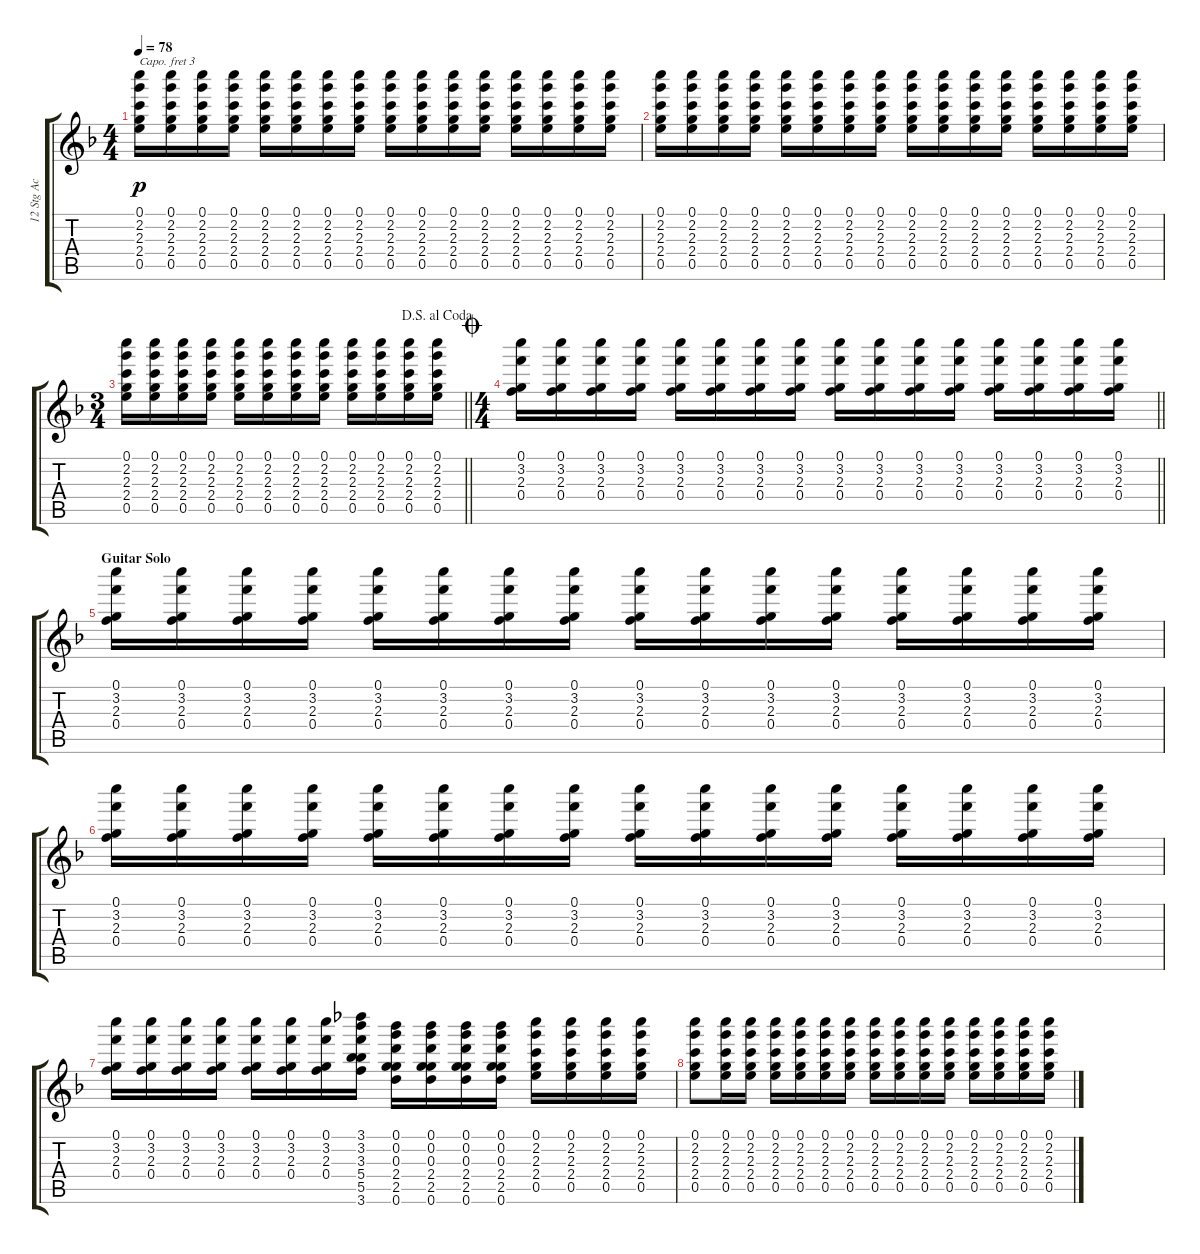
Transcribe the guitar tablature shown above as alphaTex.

\track (" 12 Stg Acoustic Gtr.(steel)" " 12 Stg Ac") {instrument acousticguitarsteel}
\staff {score tabs}
\capo 3
\tuning (E4 B3 G5 D5 A4 E4) {hide}
\ts (4 4)
\tempo 78
\clef g2
\ks f
(0.1 2.2 2.3 2.4 0.5).16{dy p} (0.1 2.2 2.3 2.4 0.5).16 (0.1 2.2 2.3 2.4 0.5).16 (0.1 2.2 2.3 2.4 0.5).16 (0.1 2.2 2.3 2.4 0.5).16 (0.1 2.2 2.3 2.4 0.5).16 (0.1 2.2 2.3 2.4 0.5).16 (0.1 2.2 2.3 2.4 0.5).16 (0.1 2.2 2.3 2.4 0.5).16 (0.1 2.2 2.3 2.4 0.5).16 (0.1 2.2 2.3 2.4 0.5).16 (0.1 2.2 2.3 2.4 0.5).16 (0.1 2.2 2.3 2.4 0.5).16 (0.1 2.2 2.3 2.4 0.5).16 (0.1 2.2 2.3 2.4 0.5).16 (0.1 2.2 2.3 2.4 0.5).16 |
(0.1 2.2 2.3 2.4 0.5).16 (0.1 2.2 2.3 2.4 0.5).16 (0.1 2.2 2.3 2.4 0.5).16 (0.1 2.2 2.3 2.4 0.5).16 (0.1 2.2 2.3 2.4 0.5).16 (0.1 2.2 2.3 2.4 0.5).16 (0.1 2.2 2.3 2.4 0.5).16 (0.1 2.2 2.3 2.4 0.5).16 (0.1 2.2 2.3 2.4 0.5).16 (0.1 2.2 2.3 2.4 0.5).16 (0.1 2.2 2.3 2.4 0.5).16 (0.1 2.2 2.3 2.4 0.5).16 (0.1 2.2 2.3 2.4 0.5).16 (0.1 2.2 2.3 2.4 0.5).16 (0.1 2.2 2.3 2.4 0.5).16 (0.1 2.2 2.3 2.4 0.5).16 |
\ts (3 4)
\jump dalsegnoalcoda
\barLineRight lightlight
(0.1 2.2 2.3 2.4 0.5).16 (0.1 2.2 2.3 2.4 0.5).16 (0.1 2.2 2.3 2.4 0.5).16 (0.1 2.2 2.3 2.4 0.5).16 (0.1 2.2 2.3 2.4 0.5).16 (0.1 2.2 2.3 2.4 0.5).16 (0.1 2.2 2.3 2.4 0.5).16 (0.1 2.2 2.3 2.4 0.5).16 (0.1 2.2 2.3 2.4 0.5).16 (0.1 2.2 2.3 2.4 0.5).16 (0.1 2.2 2.3 2.4 0.5).16 (0.1 2.2 2.3 2.4 0.5).16 |
\ts (4 4)
\jump coda
\barLineRight lightlight
(0.1 3.2 2.3 0.4).16 (0.1 3.2 2.3 0.4).16 (0.1 3.2 2.3 0.4).16 (0.1 3.2 2.3 0.4).16 (0.1 3.2 2.3 0.4).16 (0.1 3.2 2.3 0.4).16 (0.1 3.2 2.3 0.4).16 (0.1 3.2 2.3 0.4).16 (0.1 3.2 2.3 0.4).16 (0.1 3.2 2.3 0.4).16 (0.1 3.2 2.3 0.4).16 (0.1 3.2 2.3 0.4).16 (0.1 3.2 2.3 0.4).16 (0.1 3.2 2.3 0.4).16 (0.1 3.2 2.3 0.4).16 (0.1 3.2 2.3 0.4).16 |
\section ("" "Guitar Solo")
(0.1 3.2 2.3 0.4).16 (0.1 3.2 2.3 0.4).16 (0.1 3.2 2.3 0.4).16 (0.1 3.2 2.3 0.4).16 (0.1 3.2 2.3 0.4).16 (0.1 3.2 2.3 0.4).16 (0.1 3.2 2.3 0.4).16 (0.1 3.2 2.3 0.4).16 (0.1 3.2 2.3 0.4).16 (0.1 3.2 2.3 0.4).16 (0.1 3.2 2.3 0.4).16 (0.1 3.2 2.3 0.4).16 (0.1 3.2 2.3 0.4).16 (0.1 3.2 2.3 0.4).16 (0.1 3.2 2.3 0.4).16 (0.1 3.2 2.3 0.4).16 |
(0.1 3.2 2.3 0.4).16 (0.1 3.2 2.3 0.4).16 (0.1 3.2 2.3 0.4).16 (0.1 3.2 2.3 0.4).16 (0.1 3.2 2.3 0.4).16 (0.1 3.2 2.3 0.4).16 (0.1 3.2 2.3 0.4).16 (0.1 3.2 2.3 0.4).16 (0.1 3.2 2.3 0.4).16 (0.1 3.2 2.3 0.4).16 (0.1 3.2 2.3 0.4).16 (0.1 3.2 2.3 0.4).16 (0.1 3.2 2.3 0.4).16 (0.1 3.2 2.3 0.4).16 (0.1 3.2 2.3 0.4).16 (0.1 3.2 2.3 0.4).16 |
(0.1 3.2 2.3 0.4).16 (0.1 3.2 2.3 0.4).16 (0.1 3.2 2.3 0.4).16 (0.1 3.2 2.3 0.4).16 (0.1 3.2 2.3 0.4).16 (0.1 3.2 2.3 0.4).16 (0.1 3.2 2.3 0.4).16 (3.1 3.2 3.3 5.4 5.5 3.6).16 (0.1 0.2 0.3 2.4 2.5 0.6).16 (0.1 0.2 0.3 2.4 2.5 0.6).16 (0.1 0.2 0.3 2.4 2.5 0.6).16 (0.1 0.2 0.3 2.4 2.5 0.6).16 (0.1 2.2 2.3 2.4 0.5).16 (0.1 2.2 2.3 2.4 0.5).16 (0.1 2.2 2.3 2.4 0.5).16 (0.1 2.2 2.3 2.4 0.5).16 |
(0.1 2.2 2.3 2.4 0.5).8 (0.1 2.2 2.3 2.4 0.5).16 (0.1 2.2 2.3 2.4 0.5).16 (0.1 2.2 2.3 2.4 0.5).16 (0.1 2.2 2.3 2.4 0.5).16 (0.1 2.2 2.3 2.4 0.5).16 (0.1 2.2 2.3 2.4 0.5).16 (0.1 2.2 2.3 2.4 0.5).16 (0.1 2.2 2.3 2.4 0.5).16 (0.1 2.2 2.3 2.4 0.5).16 (0.1 2.2 2.3 2.4 0.5).16 (0.1 2.2 2.3 2.4 0.5).16 (0.1 2.2 2.3 2.4 0.5).16 (0.1 2.2 2.3 2.4 0.5).16 (0.1 2.2 2.3 2.4 0.5).16
